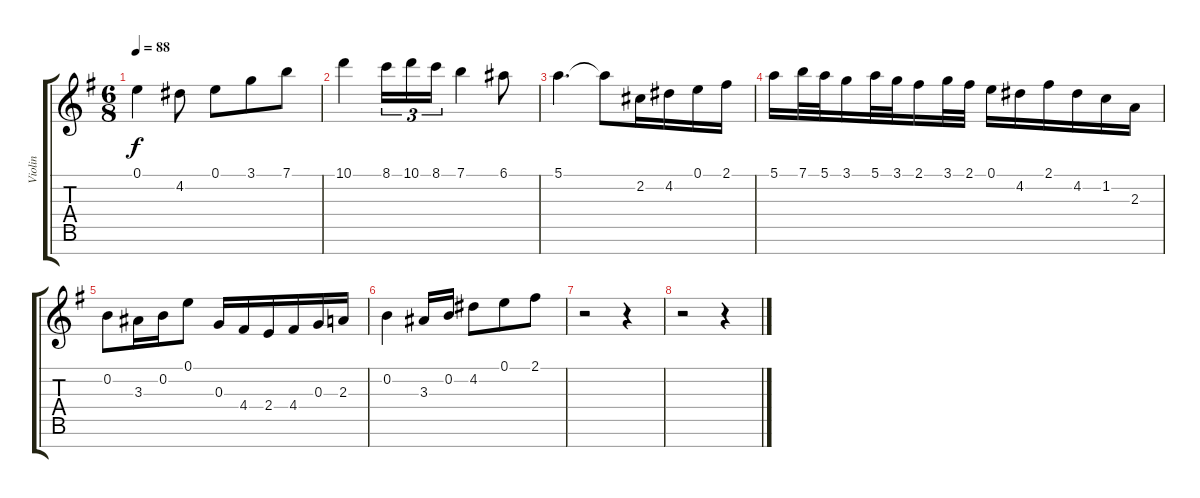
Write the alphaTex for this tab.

\track ("Violin" "Violin") {instrument violin}
\staff {score tabs}
\tuning (E5 B4 G4 D4 A3 E3 B2) {hide}
\ts (6 8)
\tempo 88
\clef g2
\ks g
0.1.4{dy f} 4.2.8 0.1.8 3.1.8 7.1.8 |
10.1.4 8.1.16{tu (3 2)} 10.1.16{tu (3 2)} 8.1.16{tu (3 2)} 7.1.4 6.1.8 |
5.1.4{d} 5.1{t}.8 2.2.16 4.2.16 0.1.16 2.1.16 |
5.1.16 7.1.32 5.1.32 3.1.16 5.1.32 3.1.32 2.1.16 3.1.32 2.1.32 0.1.16 4.2.16 2.1.16 4.2.16 1.2.16 2.3.16 |
0.2.8 3.3.16 0.2.16 0.1.8 0.3.16 4.4.16 2.4.16 4.4.16 0.3.16 2.3.16 |
0.2.4 3.3.16 0.2.16 4.2.8 0.1.8 2.1.8 |
r.2 r.4 |
r.2 r.4
